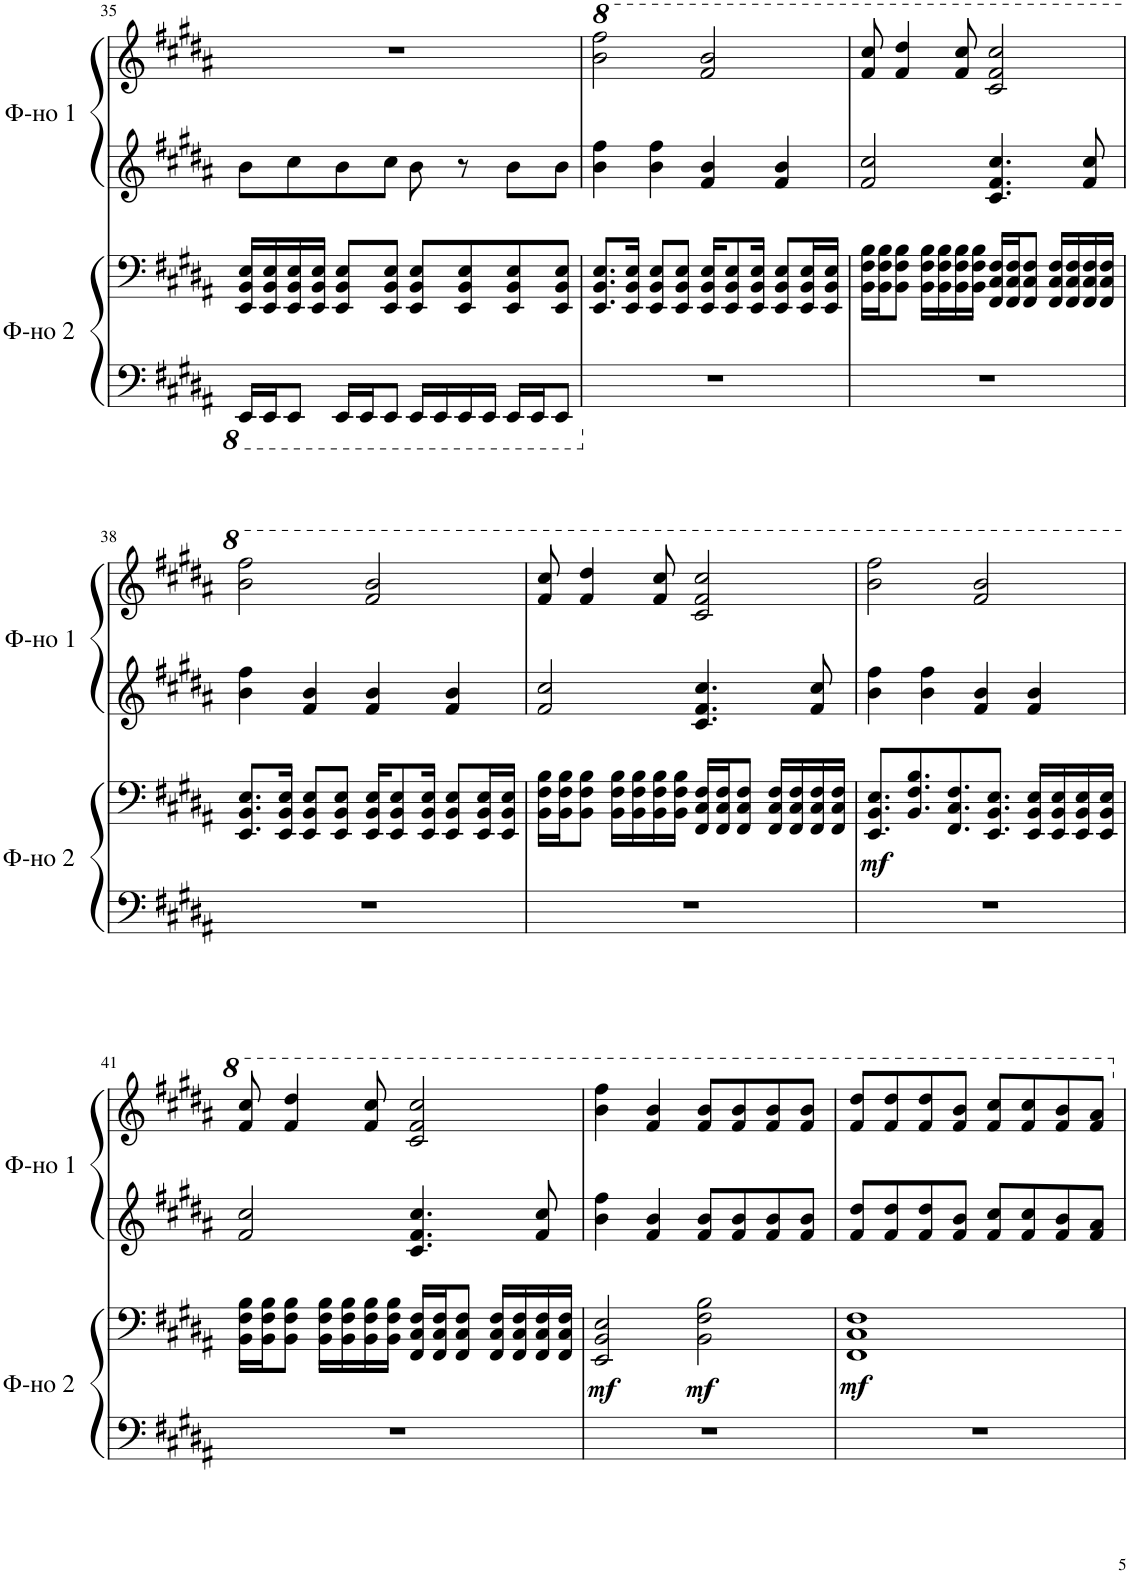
**kern	**kern	**dynam	**kern	**kern
*part2	*part2	*part2	*part1	*part1
*staff4	*staff3	*staff3/4	*staff2	*staff1
*I"Фортепиано 2	*	*	*I"Фортепиано 1	*
!!LO:PB:g=z
*clefF4	*clefF4	*	*clefG2	*clefG2
*k[f#c#g#d#a#]	*k[f#c#g#d#a#]	*	*k[f#c#g#d#a#]	*k[f#c#g#d#a#]
*M4/4	*M4/4	*	*M4/4	*M4/4
=35	=35	=35	=35	=35
16EEE/LL	16EE/ 16BB/ 16E/LL	.	8b\L	1r
16EEE/J	16EE/ 16BB/ 16E/	.	.	.
8EEE/J	16EE/ 16BB/ 16E/	.	8cc#\	.
.	16EE/ 16BB/ 16E/JJ	.	.	.
16EEE/LL	8EE/ 8BB/ 8E/L	.	8b\	.
16EEE/J	.	.	.	.
8EEE/J	8EE/ 8BB/ 8E/J	.	8cc#\J	.
16EEE/LL	8EE/ 8BB/ 8E/L	.	8b\	.
16EEE/	.	.	.	.
16EEE/	8EE/ 8BB/ 8E/	.	8r	.
16EEE/JJ	.	.	.	.
16EEE/LL	8EE/ 8BB/ 8E/	.	8b\L	.
16EEE/J	.	.	.	.
8EEE/J	8EE/ 8BB/ 8E/J	.	8b\J	.
=36	=36	=36	=36	=36
*	*	*	*	*8va
1r	8.EE/ 8.BB/ 8.E/L	.	4b\ 4ff#\	2bb\ 2fff#\
.	16EE/ 16BB/ 16E/Jk	.	.	.
.	8EE/ 8BB/ 8E/L	.	4b\ 4ff#\	.
.	8EE/ 8BB/ 8E/J	.	.	.
.	16EE/ 16BB/ 16E/KL	.	4f#/ 4b/	2ff#/ 2bb/
.	8EE/ 8BB/ 8E/	.	.	.
.	16EE/ 16BB/ 16E/Jk	.	.	.
.	8EE/ 8BB/ 8E/L	.	4f#/ 4b/	.
.	16EE/ 16BB/ 16E/L	.	.	.
.	16EE/ 16BB/ 16E/JJ	.	.	.
=37	=37	=37	=37	=37
1r	16BB\ 16F#\ 16B\LL	.	2f#/ 2cc#/	8ff#/ 8ccc#/
.	16BB\ 16F#\ 16B\J	.	.	.
.	8BB\ 8F#\ 8B\J	.	.	4ff#/ 4ddd#/
.	16BB\ 16F#\ 16B\LL	.	.	.
.	16BB\ 16F#\ 16B\	.	.	.
.	16BB\ 16F#\ 16B\	.	.	8ff#/ 8ccc#/
.	16BB\ 16F#\ 16B\JJ	.	.	.
.	16FF#/ 16C#/ 16F#/LL	.	4.c#/ 4.f#/ 4.cc#/	2cc#/ 2ff#/ 2ccc#/
.	16FF#/ 16C#/ 16F#/J	.	.	.
.	8FF#/ 8C#/ 8F#/J	.	.	.
.	16FF#/ 16C#/ 16F#/LL	.	.	.
.	16FF#/ 16C#/ 16F#/	.	.	.
.	16FF#/ 16C#/ 16F#/	.	8f#/ 8cc#/	.
.	16FF#/ 16C#/ 16F#/JJ	.	.	.
!!LO:LB:g=z
=38	=38	=38	=38	=38
1r	8.EE/ 8.BB/ 8.E/L	.	4b\ 4ff#\	2bb\ 2fff#\
.	16EE/ 16BB/ 16E/Jk	.	.	.
.	8EE/ 8BB/ 8E/L	.	4f#/ 4b/	.
.	8EE/ 8BB/ 8E/J	.	.	.
.	16EE/ 16BB/ 16E/KL	.	4f#/ 4b/	2ff#/ 2bb/
.	8EE/ 8BB/ 8E/	.	.	.
.	16EE/ 16BB/ 16E/Jk	.	.	.
.	8EE/ 8BB/ 8E/L	.	4f#/ 4b/	.
.	16EE/ 16BB/ 16E/L	.	.	.
.	16EE/ 16BB/ 16E/JJ	.	.	.
=39	=39	=39	=39	=39
1r	16BB\ 16F#\ 16B\LL	.	2f#/ 2cc#/	8ff#/ 8ccc#/
.	16BB\ 16F#\ 16B\J	.	.	.
.	8BB\ 8F#\ 8B\J	.	.	4ff#/ 4ddd#/
.	16BB\ 16F#\ 16B\LL	.	.	.
.	16BB\ 16F#\ 16B\	.	.	.
.	16BB\ 16F#\ 16B\	.	.	8ff#/ 8ccc#/
.	16BB\ 16F#\ 16B\JJ	.	.	.
.	16FF#/ 16C#/ 16F#/LL	.	4.c#/ 4.f#/ 4.cc#/	2cc#/ 2ff#/ 2ccc#/
.	16FF#/ 16C#/ 16F#/J	.	.	.
.	8FF#/ 8C#/ 8F#/J	.	.	.
.	16FF#/ 16C#/ 16F#/LL	.	.	.
.	16FF#/ 16C#/ 16F#/	.	.	.
.	16FF#/ 16C#/ 16F#/	.	8f#/ 8cc#/	.
.	16FF#/ 16C#/ 16F#/JJ	.	.	.
=40	=40	=40	=40	=40
!	!	!LO:DY:b	!	!
1r	8.EE/ 8.BB/ 8.E/L	mf	4b\ 4ff#\	2bb\ 2fff#\
.	8.BB/ 8.F#/ 8.B/	.	.	.
.	.	.	4b\ 4ff#\	.
.	8.FF#/ 8.C#/ 8.F#/	.	.	.
.	.	.	4f#/ 4b/	2ff#/ 2bb/
.	8.EE/ 8.BB/ 8.E/J	.	.	.
.	16EE/ 16BB/ 16E/LL	.	4f#/ 4b/	.
.	16EE/ 16BB/ 16E/	.	.	.
.	16EE/ 16BB/ 16E/	.	.	.
.	16EE/ 16BB/ 16E/JJ	.	.	.
!!LO:LB:g=z
=41	=41	=41	=41	=41
1r	16BB\ 16F#\ 16B\LL	.	2f#/ 2cc#/	8ff#/ 8ccc#/
.	16BB\ 16F#\ 16B\J	.	.	.
.	8BB\ 8F#\ 8B\J	.	.	4ff#/ 4ddd#/
.	16BB\ 16F#\ 16B\LL	.	.	.
.	16BB\ 16F#\ 16B\	.	.	.
.	16BB\ 16F#\ 16B\	.	.	8ff#/ 8ccc#/
.	16BB\ 16F#\ 16B\JJ	.	.	.
.	16FF#/ 16C#/ 16F#/LL	.	4.c#/ 4.f#/ 4.cc#/	2cc#/ 2ff#/ 2ccc#/
.	16FF#/ 16C#/ 16F#/J	.	.	.
.	8FF#/ 8C#/ 8F#/J	.	.	.
.	16FF#/ 16C#/ 16F#/LL	.	.	.
.	16FF#/ 16C#/ 16F#/	.	.	.
.	16FF#/ 16C#/ 16F#/	.	8f#/ 8cc#/	.
.	16FF#/ 16C#/ 16F#/JJ	.	.	.
=42	=42	=42	=42	=42
!	!	!LO:DY:b	!	!
1r	2EE/ 2BB/ 2E/	mf	4b\ 4ff#\	4bb\ 4fff#\
.	.	.	4f#/ 4b/	4ff#/ 4bb/
!	!	!LO:DY:b	!	!
.	2BB\ 2F#\ 2B\	mf	8f#/ 8b/L	8ff#/ 8bb/L
.	.	.	8f#/ 8b/	8ff#/ 8bb/
.	.	.	8f#/ 8b/	8ff#/ 8bb/
.	.	.	8f#/ 8b/J	8ff#/ 8bb/J
=43	=43	=43	=43	=43
!	!	!LO:DY:b	!	!
1r	1FF# 1C# 1F#	mf	8f#/ 8dd#/L	8ff#/ 8ddd#/L
.	.	.	8f#/ 8dd#/	8ff#/ 8ddd#/
.	.	.	8f#/ 8dd#/	8ff#/ 8ddd#/
.	.	.	8f#/ 8b/J	8ff#/ 8bb/J
.	.	.	8f#/ 8cc#/L	8ff#/ 8ccc#/L
.	.	.	8f#/ 8cc#/	8ff#/ 8ccc#/
.	.	.	8f#/ 8b/	8ff#/ 8bb/
.	.	.	8f#/ 8a#/J	8ff#/ 8aa#/J
*	*	*	*	*X8va
=	=	=	=	=
*-	*-	*-	*-	*-
